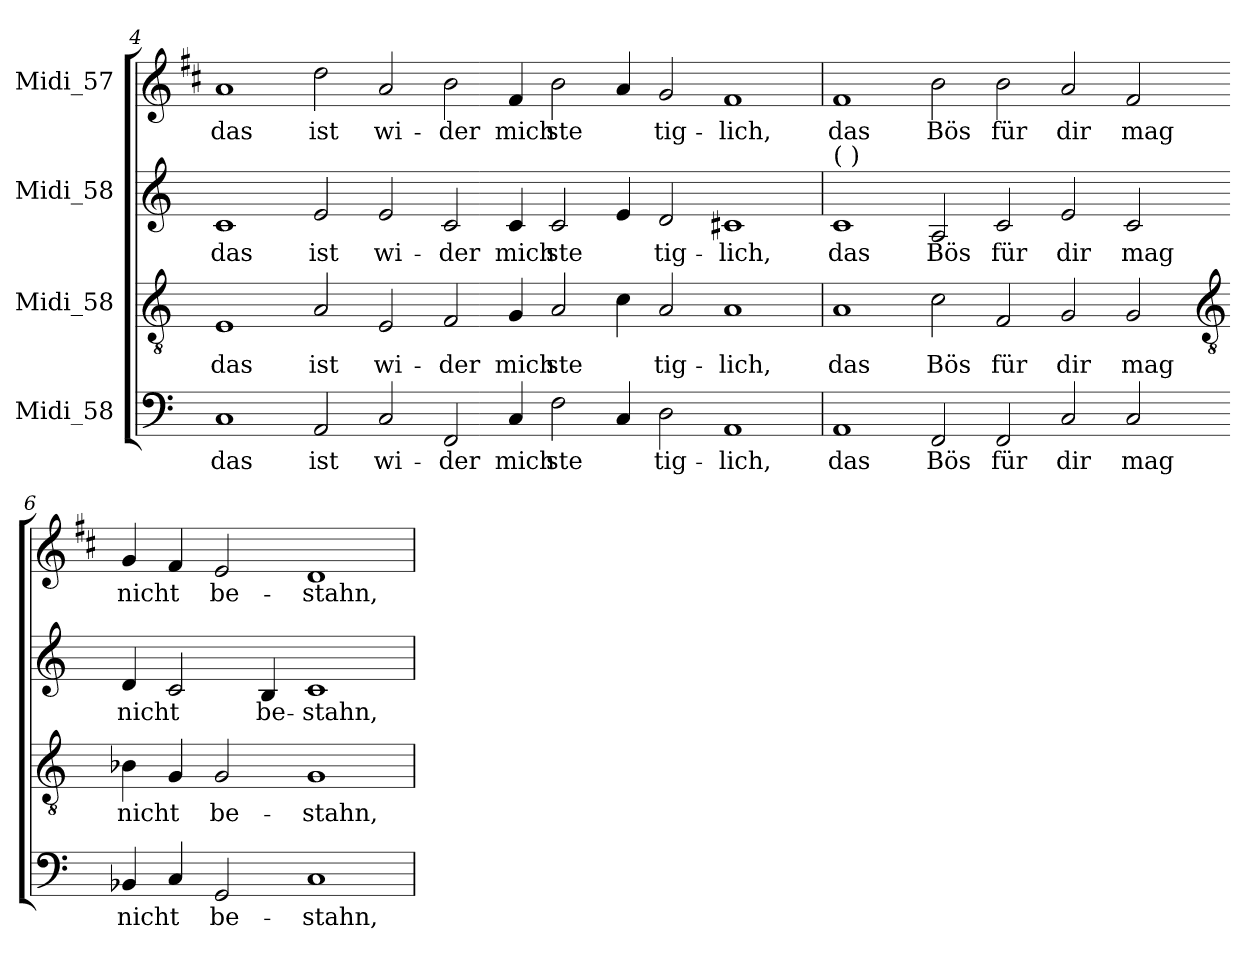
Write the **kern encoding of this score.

**kern	**text	**kern	**text	**kern	**text	**kern	**text
*part4	*part4	*part3	*part3	*part2	*part2	*part1	*part1
*staff4	*staff4	*staff3	*staff3	*staff2	*staff2	*staff1	*staff1
*I"Midi_58	*	*I"Midi_58	*	*I"Midi_58	*	*I"Midi_57	*
*clefF4	*	*clefGv2	*	*clefG2	*	*clefG2	*
*	*	*	*	*	*	*ITrd1c2	*
*k[]	*	*k[]	*	*k[]	*	*k[]	*
*C:	*	*C:	*	*C:	*	*C:	*
=4	=4	=4	=4	=4	=4	=4	=4
!	!LO:LY:b	!	!LO:LY:b	!	!LO:LY:b	!	!LO:LY:b
1C	das	1E	das	1c	das	1g	das
!	!LO:LY:b	!	!LO:LY:b	!	!LO:LY:b	!	!LO:LY:b
2AA	ist	2A	ist	2e	ist	2cc	ist
!	!LO:LY:b	!	!LO:LY:b	!	!LO:LY:b	!	!LO:LY:b
2C	wi-	2E	wi-	2e	wi-	2g	wi-
!	!LO:LY:b	!	!LO:LY:b	!	!LO:LY:b	!	!LO:LY:b
2FF	-der	2F	-der	2c	-der	2a	-der
!	!LO:LY:b	!	!LO:LY:b	!	!LO:LY:b	!	!LO:LY:b
4C	mich	4G	mich	4c	mich	4e	mich
!	!LO:LY:b	!	!LO:LY:b	!	!LO:LY:b	!	!LO:LY:b
2F	ste	2A	ste	2c	ste	2a	ste
4C	.	4c	.	4e	.	4g	.
!	!LO:LY:b	!	!LO:LY:b	!	!LO:LY:b	!	!LO:LY:b
2D	tig-	2A	tig-	2d	tig-	2f	tig-
!	!LO:LY:b	!	!LO:LY:b	!	!LO:LY:b	!	!LO:LY:b
1AA	-lich,	1A	-lich,	1c#X	-lich,	1e	-lich,
=5	=5	=5	=5	=5	=5	=5	=5
!	!	!	!	!LO:TX:a:t=(  )	!	!	!
!	!LO:LY:b	!	!LO:LY:b	!	!LO:LY:b	!	!LO:LY:b
1AA	das	1A	das	1c	das	1e	das
!	!LO:LY:b	!	!LO:LY:b	!	!LO:LY:b	!	!LO:LY:b
2FF	Bös	2c	Bös	2A	Bös	2a	Bös
!	!LO:LY:b	!	!LO:LY:b	!	!LO:LY:b	!	!LO:LY:b
2FF	für	2F	für	2c	für	2a	für
!	!LO:LY:b	!	!LO:LY:b	!	!LO:LY:b	!	!LO:LY:b
2C	dir	2G	dir	2e	dir	2g	dir
!	!LO:LY:b	!	!LO:LY:b	!	!LO:LY:b	!	!LO:LY:b
2C	mag	2G	mag	2c	mag	2e	mag
!!LO:LB:g=z
=6-	=6-	=6-	=6-	=6-	=6-	=6-	=6-
*	*	*clefGv2	*	*	*	*	*
!	!LO:LY:b	!	!LO:LY:b	!	!LO:LY:b	!	!LO:LY:b
4BB-X	nicht	4B-X	nicht	4d	nicht	4f	nicht
4C	.	4G	.	2c	.	4e	.
!	!LO:LY:b	!	!LO:LY:b	!	!	!	!LO:LY:b
2GG	be-	2G	be-	.	.	2d	be-
!	!	!	!	!	!LO:LY:b	!	!
.	.	.	.	4B	be-	.	.
!	!LO:LY:b	!	!LO:LY:b	!	!LO:LY:b	!	!LO:LY:b
1C	-stahn,	1G	-stahn,	1c	-stahn,	1c	-stahn,
=	=	=	=	=	=	=	=
*-	*-	*-	*-	*-	*-	*-	*-
